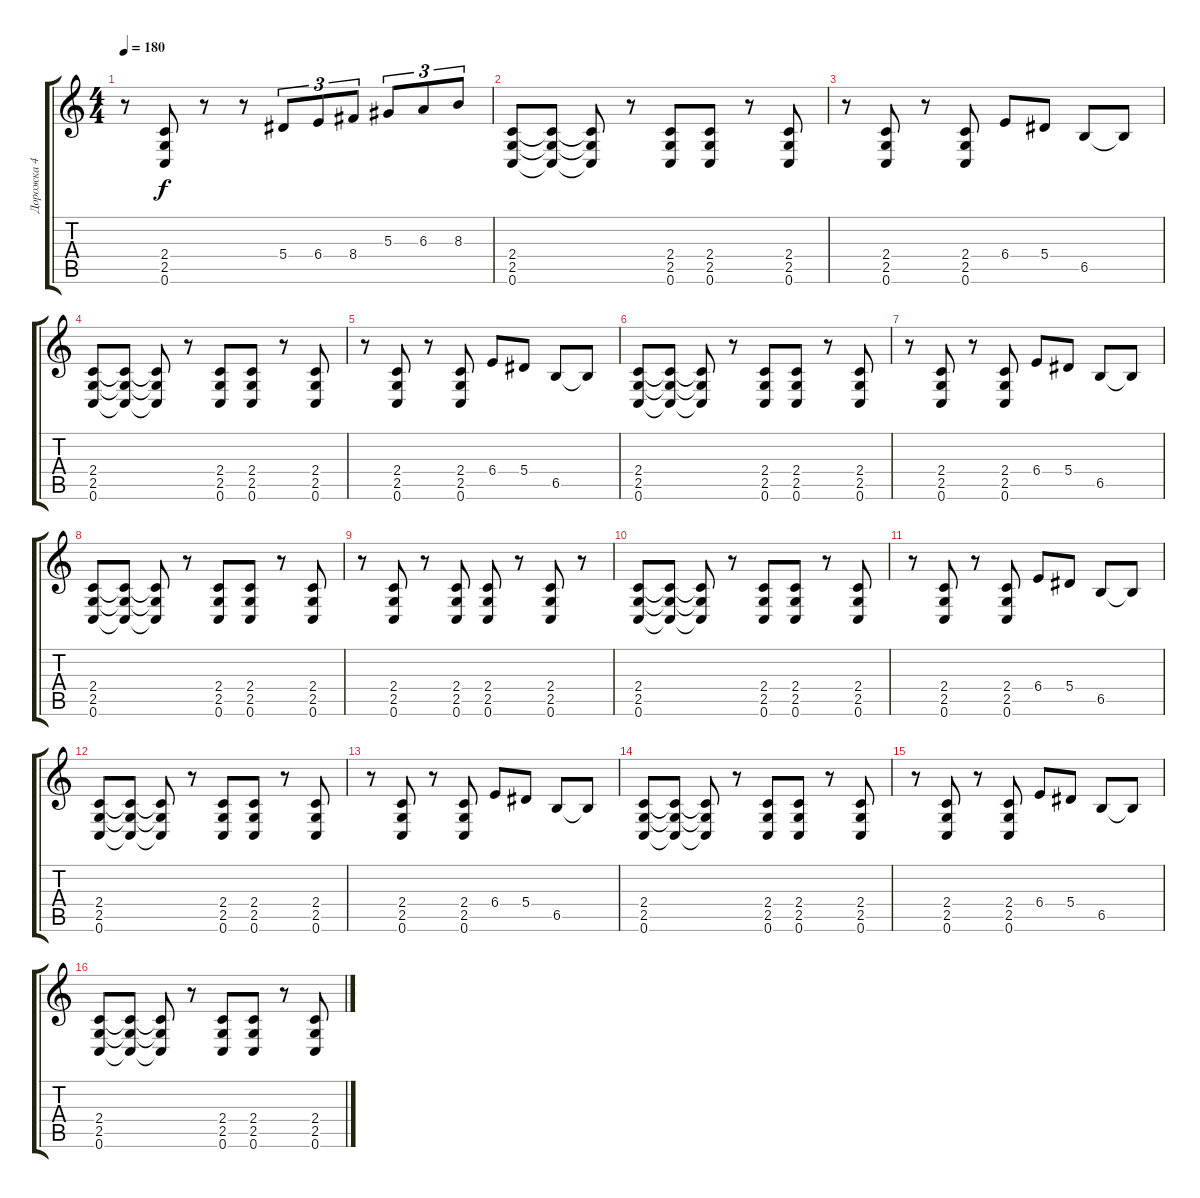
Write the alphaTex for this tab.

\track ("Дорожка 4" "Дорожка 4") {instrument distortionguitar}
\staff {score tabs}
\tuning (C4 G3 Eb3 Bb2 F2 C2) {hide}
\ts (4 4)
\tempo 180
\clef g2
\ks c
r.8{dy f} (2.4 2.5 0.6).8 r.8 r.8 5.4.8{tu (3 2)} 6.4.8{tu (3 2)} 8.4.8{tu (3 2)} 5.3.8{tu (3 2)} 6.3.8{tu (3 2)} 8.3.8{tu (3 2)} |
(2.4 2.5 0.6).8 (2.4{t} 2.5{t} 0.6{t}).8 (2.4{t} 2.5{t} 0.6{t}).8 r.8 (2.4 2.5 0.6).8 (2.4 2.5 0.6).8 r.8 (2.4 2.5 0.6).8 |
r.8 (2.4 2.5 0.6).8 r.8 (2.4 2.5 0.6).8 6.4.8 5.4.8 6.5.8 6.5{t}.8 |
(2.4 2.5 0.6).8 (2.4{t} 2.5{t} 0.6{t}).8 (2.4{t} 2.5{t} 0.6{t}).8 r.8 (2.4 2.5 0.6).8 (2.4 2.5 0.6).8 r.8 (2.4 2.5 0.6).8 |
r.8 (2.4 2.5 0.6).8 r.8 (2.4 2.5 0.6).8 6.4.8 5.4.8 6.5.8 6.5{t}.8 |
(2.4 2.5 0.6).8 (2.4{t} 2.5{t} 0.6{t}).8 (2.4{t} 2.5{t} 0.6{t}).8 r.8 (2.4 2.5 0.6).8 (2.4 2.5 0.6).8 r.8 (2.4 2.5 0.6).8 |
r.8 (2.4 2.5 0.6).8 r.8 (2.4 2.5 0.6).8 6.4.8 5.4.8 6.5.8 6.5{t}.8 |
(2.4 2.5 0.6).8 (2.4{t} 2.5{t} 0.6{t}).8 (2.4{t} 2.5{t} 0.6{t}).8 r.8 (2.4 2.5 0.6).8 (2.4 2.5 0.6).8 r.8 (2.4 2.5 0.6).8 |
r.8 (2.4 2.5 0.6).8 r.8 (2.4 2.5 0.6).8 (2.4 2.5 0.6).8 r.8 (2.4 2.5 0.6).8 r.8 |
(2.4 2.5 0.6).8 (2.4{t} 2.5{t} 0.6{t}).8 (2.4{t} 2.5{t} 0.6{t}).8 r.8 (2.4 2.5 0.6).8 (2.4 2.5 0.6).8 r.8 (2.4 2.5 0.6).8 |
r.8 (2.4 2.5 0.6).8 r.8 (2.4 2.5 0.6).8 6.4.8 5.4.8 6.5.8 6.5{t}.8 |
(2.4 2.5 0.6).8 (2.4{t} 2.5{t} 0.6{t}).8 (2.4{t} 2.5{t} 0.6{t}).8 r.8 (2.4 2.5 0.6).8 (2.4 2.5 0.6).8 r.8 (2.4 2.5 0.6).8 |
r.8 (2.4 2.5 0.6).8 r.8 (2.4 2.5 0.6).8 6.4.8 5.4.8 6.5.8 6.5{t}.8 |
(2.4 2.5 0.6).8 (2.4{t} 2.5{t} 0.6{t}).8 (2.4{t} 2.5{t} 0.6{t}).8 r.8 (2.4 2.5 0.6).8 (2.4 2.5 0.6).8 r.8 (2.4 2.5 0.6).8 |
r.8 (2.4 2.5 0.6).8 r.8 (2.4 2.5 0.6).8 6.4.8 5.4.8 6.5.8 6.5{t}.8 |
(2.4 2.5 0.6).8 (2.4{t} 2.5{t} 0.6{t}).8 (2.4{t} 2.5{t} 0.6{t}).8 r.8 (2.4 2.5 0.6).8 (2.4 2.5 0.6).8 r.8 (2.4 2.5 0.6).8
